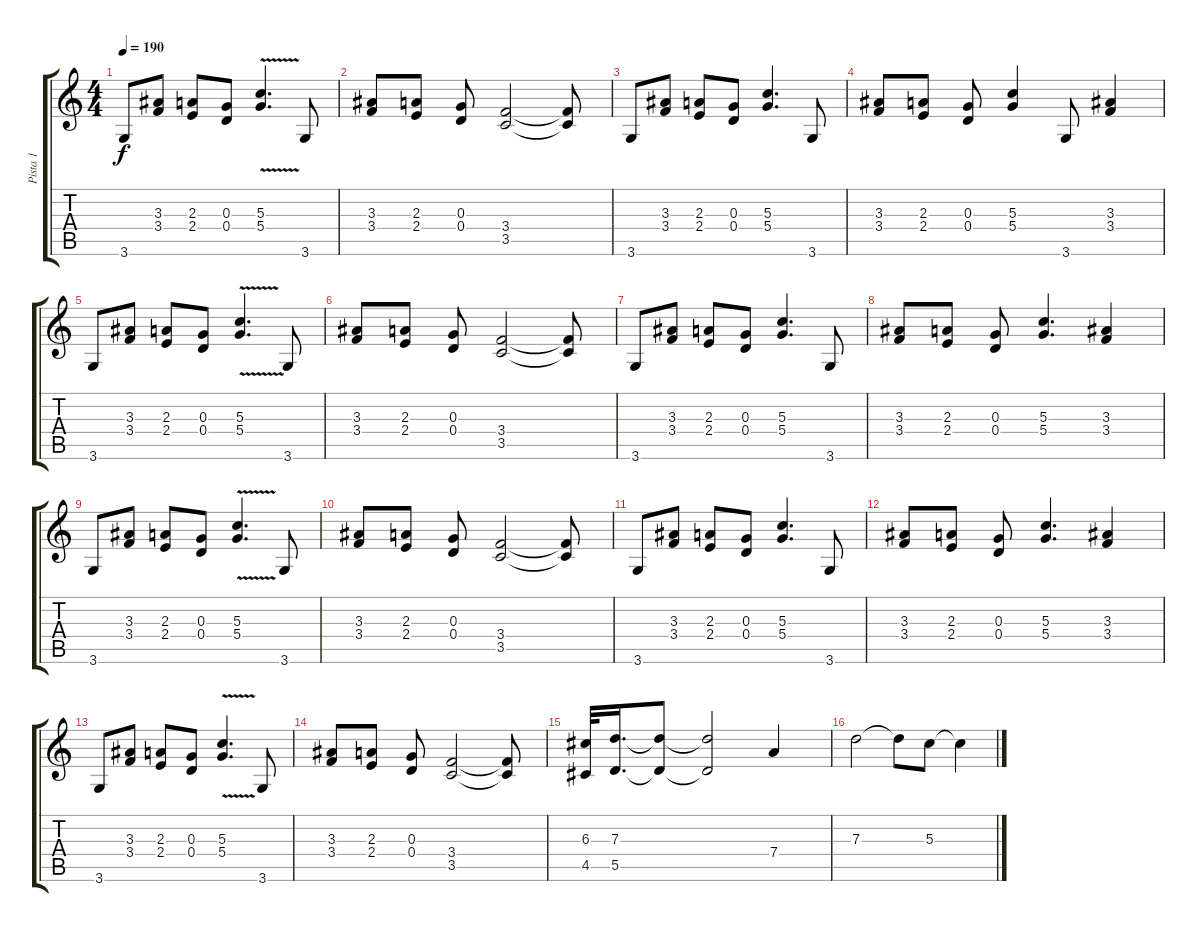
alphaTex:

\track ("Pista 1" "Pista 1") {instrument overdrivenguitar}
\staff {score tabs}
\tuning (E4 B3 G3 D3 A2 E2) {hide}
\ts (4 4)
\tempo 190
\clef g2
\ks c
3.6.8{dy f} (3.3 3.4).8 (2.3 2.4).8 (0.3 0.4).8 (5.3{v} 5.4{v}).4{d} 3.6.8 |
(3.3 3.4).8 (2.3 2.4).8 (0.3 0.4).8 (3.4 3.5).2 (3.4{t} 3.5{t}).8 |
3.6.8 (3.3 3.4).8 (2.3 2.4).8 (0.3 0.4).8 (5.3 5.4).4{d} 3.6.8 |
(3.3 3.4).8 (2.3 2.4).8 (0.3 0.4).8 (5.3 5.4).4 3.6.8 (3.3 3.4).4 |
3.6.8 (3.3 3.4).8 (2.3 2.4).8 (0.3 0.4).8 (5.3{v} 5.4{v}).4{d} 3.6.8 |
(3.3 3.4).8 (2.3 2.4).8 (0.3 0.4).8 (3.4 3.5).2 (3.4{t} 3.5{t}).8 |
3.6.8 (3.3 3.4).8 (2.3 2.4).8 (0.3 0.4).8 (5.3 5.4).4{d} 3.6.8 |
(3.3 3.4).8 (2.3 2.4).8 (0.3 0.4).8 (5.3 5.4).4{d} (3.3 3.4).4 |
3.6.8 (3.3 3.4).8 (2.3 2.4).8 (0.3 0.4).8 (5.3{v} 5.4{v}).4{d} 3.6.8 |
(3.3 3.4).8 (2.3 2.4).8 (0.3 0.4).8 (3.4 3.5).2 (3.4{t} 3.5{t}).8 |
3.6.8 (3.3 3.4).8 (2.3 2.4).8 (0.3 0.4).8 (5.3 5.4).4{d} 3.6.8 |
(3.3 3.4).8 (2.3 2.4).8 (0.3 0.4).8 (5.3 5.4).4{d} (3.3 3.4).4 |
3.6.8 (3.3 3.4).8 (2.3 2.4).8 (0.3 0.4).8 (5.3{v} 5.4{v}).4{d} 3.6.8 |
(3.3 3.4).8 (2.3 2.4).8 (0.3 0.4).8 (3.4 3.5).2 (3.4{t} 3.5{t}).8 |
(6.3 4.5).32 (7.3 5.5).16{d} (7.3{t} 5.5{t}).8 (7.3{t} 5.5{t}).2 7.4.4 |
7.3.2 7.3{t}.8 5.3.8 5.3{t}.4
